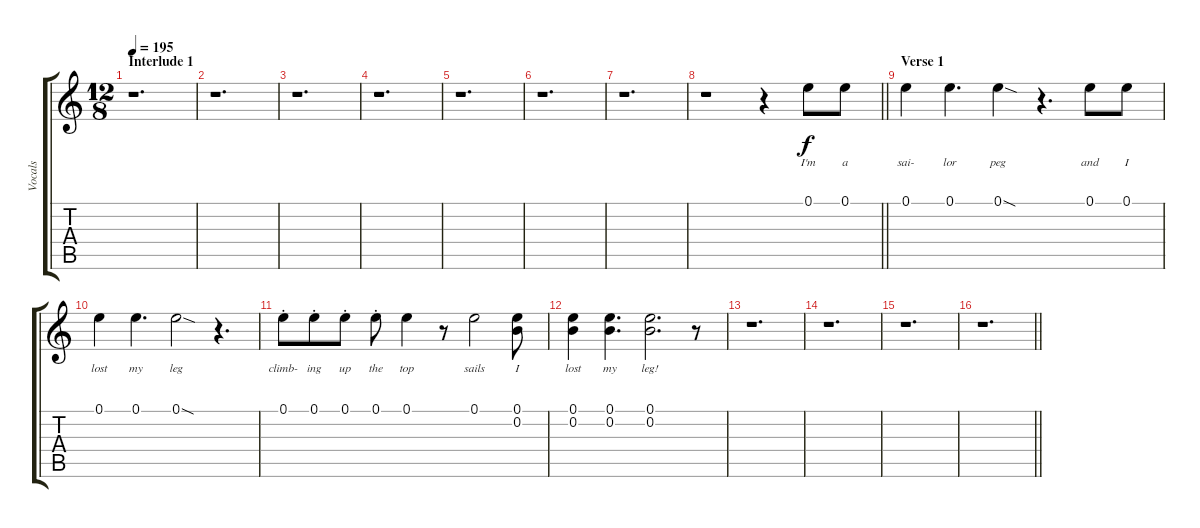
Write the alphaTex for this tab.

\track ("Vocals" "Vocals") {instrument overdrivenguitar}
\staff {score tabs}
\tuning (E4 B3 G3 D3 A2 E2) {hide}
\ts (12 8)
\section ("" "Interlude 1")
\tempo 195
\clef g2
\ks c
r.1{d dy f} |
r.1{d} |
r.1{d} |
r.1{d} |
r.1{d} |
r.1{d} |
r.1{d} |
\barLineRight lightlight
r.1 r.4 0.1.8{lyrics (0 "I'm") lyrics (1 "") lyrics (2 "") lyrics (3 "") lyrics (4 "")} 0.1.8{lyrics (0 "a") lyrics (1 "") lyrics (2 "") lyrics (3 "") lyrics (4 "")} |
\section ("" "Verse 1")
0.1.4{lyrics (0 "sai-") lyrics (1 "") lyrics (2 "") lyrics (3 "") lyrics (4 "")} 0.1.4{d lyrics (0 "lor") lyrics (1 "") lyrics (2 "") lyrics (3 "") lyrics (4 "")} 0.1{sod}.4{lyrics (0 "peg") lyrics (1 "") lyrics (2 "") lyrics (3 "") lyrics (4 "")} r.4{d} 0.1.8{lyrics (0 "and") lyrics (1 "") lyrics (2 "") lyrics (3 "") lyrics (4 "")} 0.1.8{lyrics (0 "I") lyrics (1 "") lyrics (2 "") lyrics (3 "") lyrics (4 "")} |
0.1.4{lyrics (0 "lost") lyrics (1 "") lyrics (2 "") lyrics (3 "") lyrics (4 "")} 0.1.4{d lyrics (0 "my") lyrics (1 "") lyrics (2 "") lyrics (3 "") lyrics (4 "")} 0.1{sod}.2{lyrics (0 "leg") lyrics (1 "") lyrics (2 "") lyrics (3 "") lyrics (4 "")} r.4{d} |
0.1{st}.8{lyrics (0 "climb-") lyrics (1 "") lyrics (2 "") lyrics (3 "") lyrics (4 "")} 0.1{st}.8{lyrics (0 "ing") lyrics (1 "") lyrics (2 "") lyrics (3 "") lyrics (4 "")} 0.1{st}.8{lyrics (0 "up") lyrics (1 "") lyrics (2 "") lyrics (3 "") lyrics (4 "")} 0.1{st}.8{lyrics (0 "the") lyrics (1 "") lyrics (2 "") lyrics (3 "") lyrics (4 "")} 0.1.4{lyrics (0 "top") lyrics (1 "") lyrics (2 "") lyrics (3 "") lyrics (4 "")} r.8 0.1.2{lyrics (0 "sails") lyrics (1 "") lyrics (2 "") lyrics (3 "") lyrics (4 "")} (0.1 0.2).8{lyrics (0 "I") lyrics (1 "") lyrics (2 "") lyrics (3 "") lyrics (4 "")} |
(0.1 0.2).4{lyrics (0 "lost") lyrics (1 "") lyrics (2 "") lyrics (3 "") lyrics (4 "")} (0.1 0.2).4{d lyrics (0 "my") lyrics (1 "") lyrics (2 "") lyrics (3 "") lyrics (4 "")} (0.1 0.2).2{d lyrics (0 "leg!") lyrics (1 "") lyrics (2 "") lyrics (3 "") lyrics (4 "")} r.8 |
r.1{d} |
r.1{d} |
r.1{d} |
\barLineRight lightlight
r.1{d}
